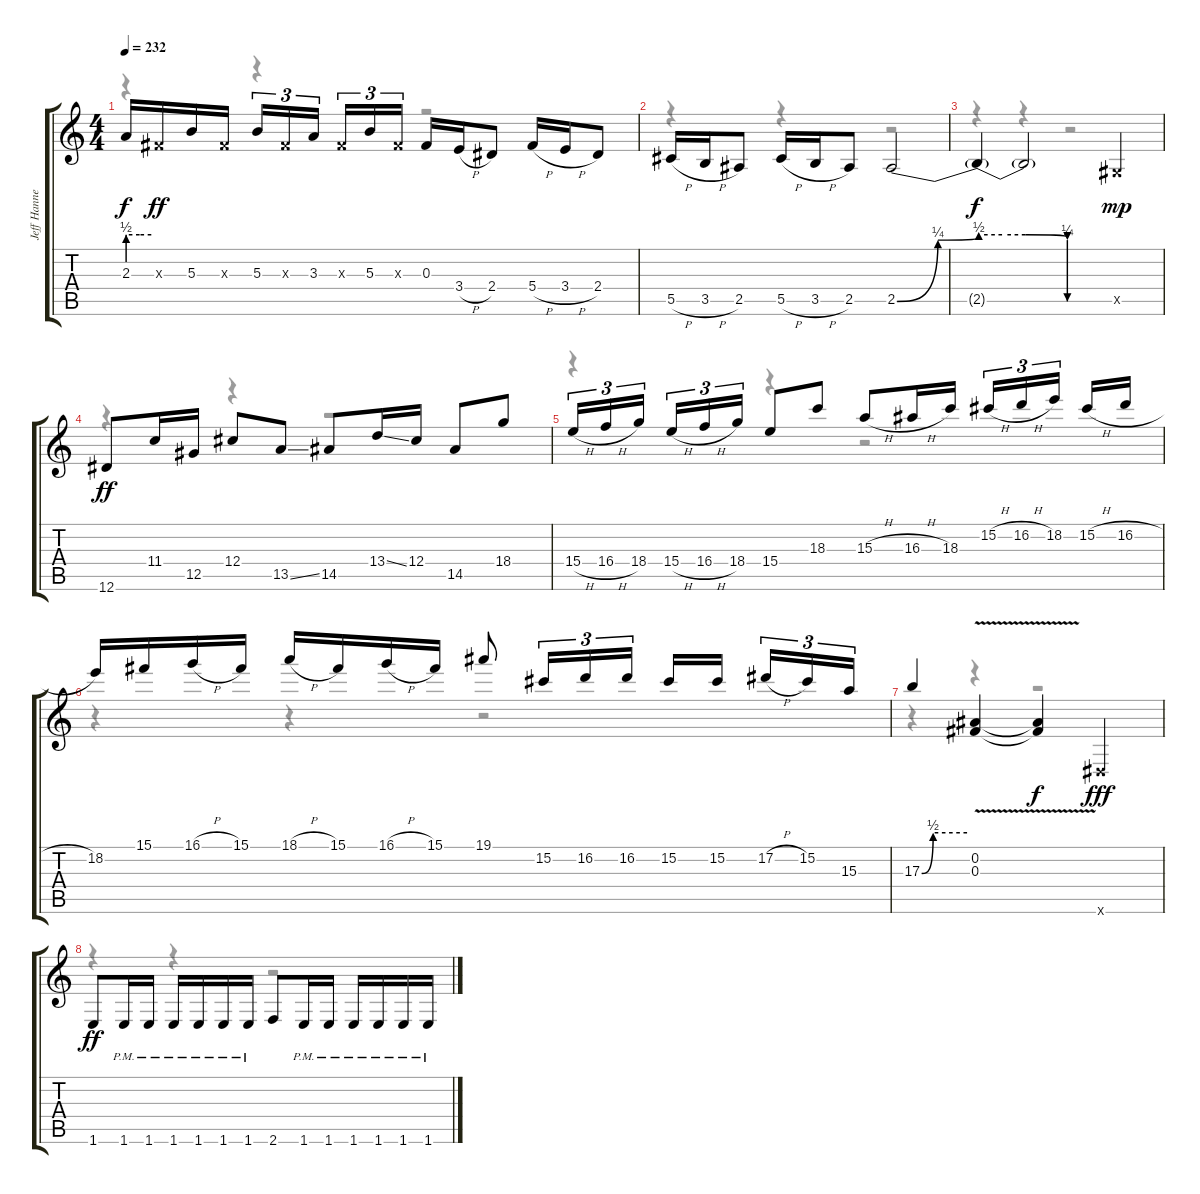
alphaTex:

\track ("Jeff Hanneman" "Jeff Hanne") {instrument distortionguitar}
\staff {score tabs}
\tuning (Eb4 Bb3 Gb3 Db3 Ab2 Eb2) {hide}
\voice
\ts (4 4)
\tempo 232
\clef g2
\ks c
2.3{be (custom 0 2 0 2 30 2 30 2 60 2) t}.16{dy f} 0.3{x}.16{dy ff} 5.3.16 0.3{x}.16 5.3.16{tu (3 2)} 0.3{x}.16{tu (3 2)} 3.3.16{tu (3 2)} 0.3{x}.16{tu (3 2)} 5.3.16{tu (3 2)} 0.3{x}.16{tu (3 2)} 0.3.16 3.4{h}.16 2.4.8 5.4{h}.16 3.4{h}.16 2.4.8 |
5.5{h}.16 3.5{h}.16 2.5.8 5.5{h}.16 3.5{h}.16 2.5.8 2.5{be (custom 0 0 0 0 30 1 30 1 60 2)}.2 |
2.5{be (custom 0 2 0 2 30 2 30 2 60 2) t}.4{dy f} 2.5{be (custom 0 2 0 2 30 1 30 1 30 0 60 0) t}.2 0.5{x}.4{dy mp} |
12.6.8{dy ff} 11.4.16 12.5.16 12.4.8 13.5{ss}.8 14.5.8 13.4{ss}.16 12.4.16 14.5.8 18.4.8 |
15.4{h}.16{tu (3 2)} 16.4{h}.16{tu (3 2)} 18.4.16{tu (3 2)} 15.4{h}.16{tu (3 2)} 16.4{h}.16{tu (3 2)} 18.4.16{tu (3 2)} 15.4.8 18.3.8 15.3{h}.8 16.3{h}.16 18.3.16 15.2{h}.16{tu (3 2)} 16.2{h}.16{tu (3 2)} 18.2.16{tu (3 2)} 15.2{h}.16 16.2{h}.16 |
18.2.16 15.1.16 16.1{h}.16 15.1.16 18.1{h}.16 15.1.16 16.1{h}.16 15.1.16 19.1.8 15.2.16{tu (3 2)} 16.2.16{tu (3 2)} 16.2.16{tu (3 2)} 15.2.16 15.2.16 17.2{h}.16{tu (3 2)} 15.2.16{tu (3 2)} 15.3.16{tu (3 2)} |
17.3{be (custom 0 0 0 0 15 2 60 2 15 2 60 2)}.4 (0.2{v} 0.3{v}).4 (0.2{v t} 0.3{v t}).4{dy f} 0.6{x}.4{dy fff} |
1.6.8{dy ff} 1.6{pm}.16 1.6{pm}.16 1.6{pm}.16 1.6{pm}.16 1.6{pm}.16 1.6{pm}.16 2.6.8 1.6{pm}.16 1.6{pm}.16 1.6{pm}.16 1.6{pm}.16 1.6{pm}.16 1.6{pm}.16
\voice
\clef g2
\ottava regular
\simile none
\ks c
r.4{dy f} r.4 r.2 |
r.4 r.4 r.2 |
r.4 r.4 r.2 |
r.4 r.4 r.2 |
r.4 r.4 r.2 |
r.4 r.4 r.2 |
r.4 r.4 r.2 |
r.4 r.4 r.2
